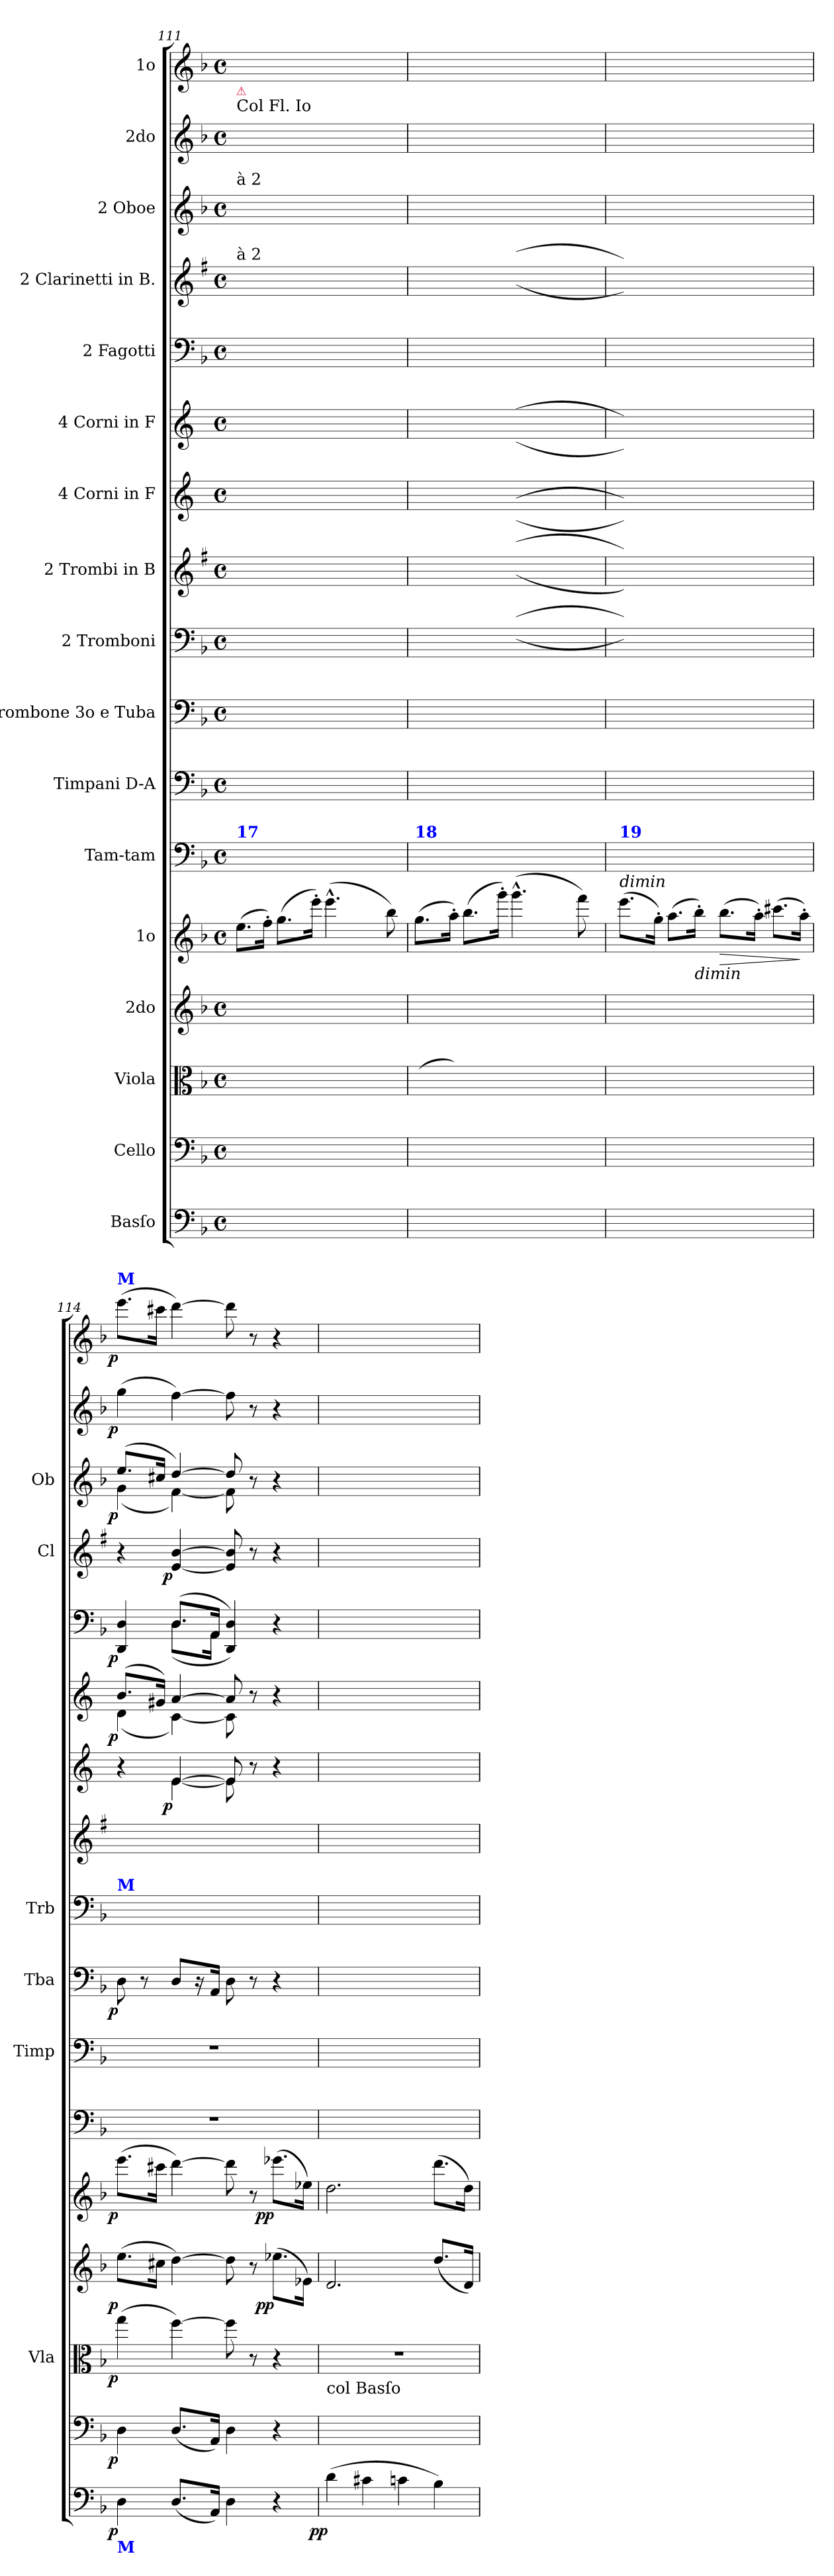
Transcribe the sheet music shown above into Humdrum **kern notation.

**kern	**dynam	**kern	**dynam	**kern	**dynam	**kern	**dynam	**kern	**dynam	**kern	**kern	**kern	**dynam	**kern	**kern	**kern	**dynam	**kern	**dynam	**kern	**dynam	**kern	**dynam	**kern	**dynam	**kern	**dynam	**kern	**dynam
*part17	*part17	*part16	*part16	*part15	*part15	*part14	*part14	*part13	*part13	*part12	*part11	*part10	*part10	*part9	*part8	*part7	*part7	*part6	*part6	*part5	*part5	*part4	*part4	*part3	*part3	*part2	*part2	*part1	*part1
*staff17	*staff17	*staff16	*staff16	*staff15	*staff15	*staff14	*staff14	*staff13	*staff13	*staff12	*staff11	*staff10	*staff10	*staff9	*staff8	*staff7	*staff7	*staff6	*staff6	*staff5	*staff5	*staff4	*staff4	*staff3	*staff3	*staff2	*staff2	*staff1	*staff1
*I"Basſo	*	*I"Cello	*	*I"Viola	*	*I"2do	*	*I"1o	*	*I"Tam-tam	*I"Timpani D-A	*I"Trombone 3o e Tuba	*	*I"2 Tromboni	*I"2 Trombi in B	*I"4 Corni in F	*	*I"4 Corni in F	*	*I"2 Fagotti	*	*I"2 Clarinetti in B.	*	*I"2 Oboe	*	*I"2do	*	*I"1o	*
*	*	*	*	*I'Vla	*	*	*	*	*	*	*I'Timp	*I'Tba	*	*I'Trb	*	*	*	*	*	*	*	*I'Cl	*	*I'Ob	*	*	*	*	*
*clefF4	*	*clefF4	*	*clefC3	*	*clefG2	*	*clefG2	*	*clefF4	*clefF4	*clefF4	*	*clefF4	*clefG2	*clefG2	*	*clefG2	*	*clefF4	*	*clefG2	*	*clefG2	*	*clefG2	*	*clefG2	*
*	*	*	*	*	*	*	*	*	*	*	*	*	*	*	*ITrd1c2	*ITrd4c7	*	*ITrd4c7	*	*	*	*ITrd1c2	*	*	*	*	*	*	*
*k[b-]	*	*k[b-]	*	*k[b-]	*	*k[b-]	*	*k[b-]	*	*k[b-]	*k[b-]	*k[b-]	*	*k[b-]	*k[b-]	*k[b-]	*	*k[b-]	*	*k[b-]	*	*k[b-]	*	*k[b-]	*	*k[b-]	*	*k[b-]	*
*d:	*	*d:	*	*d:	*	*d:	*	*d:	*	*d:	*d:	*d:	*	*d:	*d:	*d:	*	*d:	*	*d:	*	*d:	*	*d:	*	*d:	*	*d:	*
*M4/4	*	*M4/4	*	*M4/4	*	*M4/4	*	*M4/4	*	*M4/4	*M4/4	*M4/4	*	*M4/4	*M4/4	*M4/4	*	*M4/4	*	*M4/4	*	*M4/4	*	*M4/4	*	*M4/4	*	*M4/4	*
*met(c)	*	*met(c)	*	*met(c)	*	*met(c)	*	*met(c)	*	*met(c)	*met(c)	*met(c)	*	*met(c)	*met(c)	*met(c)	*	*met(c)	*	*met(c)	*	*met(c)	*	*met(c)	*	*met(c)	*	*met(c)	*
=111	=111	=111	=111	=111	=111	=111	=111	=111	=111	=111	=111	=111	=111	=111	=111	=111	=111	=111	=111	=111	=111	=111	=111	=111	=111	=111	=111	=111	=111
*	*	*	*	*	*	*	*	*	*	*	*	*^	*	*	*^	*^	*	*	*	*^	*	*	*	*	*	*	*	*	*
!	!	!	!	!	!	!	!	!	!	!	!	!	!	!	!	!	!	!	!	!	!	!	!	!	!	!	!	!	!	!LO:TX:a:t=Col Fl. Io	!	!	!
!	!	!	!	!	!	!	!	!	!	!	!	!	!	!	!	!	!	!	!	!	!	!	!	!	!	!	!	!	!	!LO:TX:a:color=crimson:t=⚠	!	!	!
!	!	!	!	!	!	!	!	!	!	!	!	!	!	!	!	!	!	!	!	!	!	!	!	!	!	!	!	!LO:TX:a:t=à 2	!	!	!	!	!
!	!	!	!	!	!	!	!	!	!	!	!	!	!	!	!	!	!	!	!	!	!	!	!	!	!	!LO:TX:a:t=à 2	!	!	!	!	!	!	!
!	!	!	!	!	!	!	!	!	!	!LO:TX:a:B:color=blue:t=17	!	!	!	!	!	!	!	!	!	!	!	!	!	!	!	!	!	!	!	!	!	!	!
4.BB-/yy	.	4.BB-/yy	.	(<8.G/Lyy	.	(<8.e/Lyy	.	(>8.ee\L	.	1ryy	1ryy	4ryy	4.BB-\yy	.	4ryy	8.e/Lyy	4ryy	4ryy	4ryy	.	8.Gyy/ 8.eyy/L	.	4.BBB-yy/ 4.BB-yy/	4ryy	.	8.e/Lyy	.	8.g/Lyy	.	8.ee\Lyy	.	8.ee\Lyy	.
.	.	.	.	16A'</Jkyy)	.	16f'</Jkyy)	.	16ff'>\Jk)	.	.	.	.	.	.	.	16f/Jkyy	.	.	.	.	16Ayy/ 16fyy/Jk	.	.	.	.	16f/Jkyy	.	16a/Jkyy	.	16ff\Jkyy	.	16ff\Jkyy	.
.	.	.	.	(>8.B-\Lyy	.	(>8.g\Lyy	.	(>8.gg\L	.	.	.	8.ryy	.	.	8.ryy	8.g/Lyy	8.ryy	8.ryy	8.ryy	.	8.B-yy/ 8.gyy/L	.	.	8ryy	.	8.g\Lyy	.	8.b-\Lyy	.	8.gg\Lyy	.	8.gg\Lyy	.
8GG/yy	.	8GG/yy	.	.	.	.	.	.	.	.	.	.	8GG\yy	.	.	.	.	.	.	.	.	.	8GG/yy	8GG\yy	.	.	.	.	.	.	.	.	.
.	.	.	.	16b-'>\Jkyy)	.	16ee'>\Jkyy)	.	16eee'>\Jk)	.	.	.	16E/yy	.	.	16B-yy\ 16eyy\	16een/Jkyy	16b-\yy	16e/yy	16e\yy	.	16B-yy/ 16eyy/Jk	.	.	.	.	16ee\Jkyy	.	16bb-\Jkyy	.	16eee\Jkyy	.	16eee\Jkyy	.
(<8.BB-/Lyy	.	(<8.BB-/Lyy	.	(>4.g^^>\yy	.	(>4.ee^^>\yy	.	(>4.eee^^>\	.	.	.	4E/yy	8.BB-\Lyy	.	4Gyy\ 4eyy\	(>4.ee/yy	(<4.g\yy	(<4.e^^>/yy	(>4.e\yy	.	4Gyy/ 4gyy/	.	8.BB-/Lyy	8.BB-\Lyy	.	(>4.ee^^>\yy	.	(>4.gg^^>\yy	.	(>4.eee^^>\yy	.	(>4.eee^^>\yy	.
16AA'</Jkyy)	.	16AA'</Jkyy)	.	.	.	.	.	.	.	.	.	.	16AA\Jkyy	.	.	.	.	.	.	.	.	.	16AA/Jkyy	16AA\Jkyy	.	.	.	.	.	.	.	.	.
4GG/yy	.	4GG/yy	.	.	.	.	.	.	.	.	.	4ryy	4GG\yy	.	4ryy	.	.	.	.	.	4ryy	.	4GG/yy	4GG\yy	.	.	.	.	.	.	.	.	.
.	.	.	.	8e\yy)	.	8b-\yy)	.	8bb-\)	.	.	.	.	.	.	.	8b-/yy)	8en\yy)	8B-/yy)	8B-\yy)	.	.	.	.	.	.	8b-\yy)	.	8ee\yy)	.	8bb-\yy)	.	8bb-\yy)	.
*	*	*	*	*	*	*	*	*	*	*	*	*v	*v	*	*	*	*	*	*	*	*	*	*v	*v	*	*	*	*	*	*	*	*	*
=112	=112	=112	=112	=112	=112	=112	=112	=112	=112	=112	=112	=112	=112	=112	=112	=112	=112	=112	=112	=112	=112	=112	=112	=112	=112	=112	=112	=112	=112	=112	=112
!	!	!	!	!	!	!	!	!	!	!LO:TX:a:B:color=blue:t=18	!	!	!	!	!	!	!	!	!	!	!	!	!	!	!	!	!	!	!	!	!
*	*	*	*	*	*	*	*	*	*	*	*	*	*	*	*v	*v	*	*	*	*	*	*	*	*	*	*	*	*	*	*	*
*	*	*	*	*	*	*	*	*	*	*	*	*	*	*	*	*v	*v	*	*	*	*	*	*	*	*	*	*	*	*	*
4.E\yy	.	4.E\yy	.	(>8.B-yy\ 8.dyy\L	.	(<8.g/Lyy	.	(>8.gg\L	.	1ryy	1ryy	4.EEyy/ 4.Eyy/	.	8B-yy\ 8dyy\	8.g/Lyy	8Gyy/ 8B-yy/	.	8dyy\ 8gyy\	.	4.EEyy/ 4.Eyy/	.	8.g/Lyy	.	8.b-yy\ 8.ddyy\L	.	8.gg\Lyy	.	8.gg\Lyy	.
.	.	.	.	.	.	.	.	.	.	.	.	.	.	8ryy	.	8ryy	.	8ryy	.	.	.	.	.	.	.	.	.	.	.
.	.	.	.	16f'>\Jkyy)	.	16a'</Jkyy)	.	16aa'>\Jk)	.	.	.	.	.	.	16fyy/ 16ayy/Jk	.	.	.	.	.	.	16fyy/ 16ayy/Jk	.	16ff\Jkyy	.	16aa\Jkyy	.	16aa\Jkyy	.
.	.	.	.	(>8.g\Lyy	.	(>8.b-\Lyy	.	(>8.bb-\L	.	.	.	.	.	8.ryy	8.gyy\ 8.b-yy\L	8.ryy	.	8.ryy	.	.	.	8.gyy\ 8.b-yy\L	.	8.gg\Lyy	.	8.bb-\Lyy	.	8.bb-\Lyy	.
8D\yy	.	8D\yy	.	.	.	.	.	.	.	.	.	8DDyy/ 8Dyy/	.	.	.	.	.	.	.	8DDyy/ 8Dyy/	.	.	.	.	.	.	.	.	.
.	.	.	.	16b-'>\Jkyy)	.	16gg'>\Jkyy)	.	16ggg'>\Jk)	.	.	.	.	.	16Gyy\ 16B-yy\	16b-yy\ 16ggyy\Jk	16Gyy/ 16B-yy/	.	16B-yy/ 16gyy/	.	.	.	16b-yy\ 16ggyy\Jk	.	16bb-\Jkyy	.	16ggg\Jkyy	.	16ggg\Jkyy	.
(>8.E\Lyy	.	(>8.E\Lyy	.	(>4.b-^^>\yy	.	(>4.gg^^>\yy	.	(>4.ggg^^>\	.	.	.	8.EEyy/ 8.Eyy/L	.	(>(<4.Gyy\ 4.B-yy\	(>(<4.b-yy^^>\ 4.ggyy^^>\	(>(<4.Gyy^^>/ 4.B-yy^^>/	.	(>(<4.B-yy^^>/ 4.gyy^^>/	.	8.EEyy/ 8.Eyy/L	.	(>(<4.b-yy^^>\ 4.ggyy^^>\	.	(>4.bb-^^>\yy	.	(>4.ggg^^>\yy	.	(>4.ggg^^>\yy	.
16D'>\Jkyy)	.	16D'>\Jkyy)	.	.	.	.	.	.	.	.	.	16DDyy/ 16Dyy/Jk	.	.	.	.	.	.	.	16DDyy/ 16Dyy/Jk	.	.	.	.	.	.	.	.	.
(<8.C#X/Lyy	.	(<8.C#X/Lyy	.	.	.	.	.	.	.	.	.	8.CC#Xyy/ 8.C#Xyy/L	.	.	.	.	.	.	.	8.CC#Xyy/ 8.C#Xyy/L	.	.	.	.	.	.	.	.	.
.	.	.	.	8a\yy)	.	8ff\yy)	.	8fff\)	.	.	.	.	.	8Fyy\ 8dyy\	8ayy\ 8ffyy\	8Fyy/ 8dyy/	.	8Ayy/ 8fyy/	.	.	.	8ayy\ 8ffyy\	.	8aa\yy	.	8fff\yy	.	8fff\yy	.
16D#X/Jkyy)	.	16D#X/Jkyy)	.	.	.	.	.	.	.	.	.	16DDyy/ 16Dyy/Jk	.	.	.	.	.	.	.	16DDyy/ 16Dyy/Jk	.	.	.	.	.	.	.	.	.
=113	=113	=113	=113	=113	=113	=113	=113	=113	=113	=113	=113	=113	=113	=113	=113	=113	=113	=113	=113	=113	=113	=113	=113	=113	=113	=113	=113	=113	=113
*	*	*	*	*	*	*	*	*	*	*	*	*	*	*	*	*	*	*	*	*^	*	*	*	*	*	*	*	*	*
!	!	!	!	!	!	!	!	!	!	!LO:TX:a:B:color=blue:t=19	!	!	!	!	!	!	!	!	!	!	!	!	!	!	!	!	!	!	!	!
!	!	!	!	!	!	!	!	!LO:TX:i:t=dimin	!	!	!	!	!	!	!	!	!	!	!	!	!	!	!	!	!	!	!	!	!	!
4E\yy	.	4E\yy	.	8gyy\ 8b-yy\	.	(>8.ee\Lyy	.	(>8.eee\L	.	1ryy	2ryy	4EEyy/ 4Eyy/	.	8Gyy\ 8B-yy\))	8enyy\ 8eenyy\))	8Gyy/ 8B-yy/))	.	8Gyy/ 8eyy/))	.	4EEyy/ 4Eyy/	4ryy	.	8gyy\ 8eeyy\))	.	8ggyy\ 8bb-yy\)	.	8eee\yy)	.	8eee\yy)	.
.	.	.	.	8ryy	.	.	.	.	.	.	.	.	.	8ryy	8ryy	8ryy	.	8ryy	.	.	.	.	8ryy	.	8ryy	.	8ryy	.	8ryy	.
.	.	.	.	.	.	16g'>\Jkyy)	.	16gg'>\Jk)	.	.	.	.	.	.	.	.	.	.	.	.	.	.	.	.	.	.	.	.	.	.
8.ryy	.	8.ryy	.	8.ryy	.	(<8.a/Lyy	.	(>8.aa\L	.	.	.	4ryy	.	4ryy	4ryy	4ryy	.	8.ryy	.	8.ryy	8.ryy	.	4ryy	.	4ryy	.	4ryy	.	4ryy	.
!	!	!	!	!	!	!LO:TX:i:t=dimin	!	!	!	!	!	!	!	!	!	!	!	!	!	!	!	!	!	!	!	!	!	!	!	!
16GG/yy	.	16GG/yy	.	16dd\yy	.	16b-'</Jkyy)	.	16bb-'>\Jk)	.	.	.	.	.	.	.	.	.	16B-yy/ 16dyy/	.	16GG/yy	16GG\yy	.	.	.	.	.	.	.	.	.
!	!	!	!	!	!	!	!	!	!LO:HP:b	!	!	!	!	!	!	!	!	!	!	!	!	!	!	!	!	!	!	!	!	!
4AA/yy	.	4AA/yy	.	8cc#X\yy	.	(<8.b-/Lyy	.	(>8.bb-\L	>	.	8AA/yy	2ryy	.	2ryy	2ryy	2ryy	.	8B-yy/ 8c#Xyy/	.	4AA/yy	4AA\yy	.	8gyy\ 8eeyy\	.	8b-yy\ 8cc#Xyy\	.	8bb-\yy	.	8ccc#X\yy	.
.	.	.	.	8ryy	.	.	.	.	.	.	8ryy	.	.	.	.	.	.	8ryy	.	.	.	.	8ryy	.	8ryy	.	8ryy	.	8ryy	.
.	.	.	.	.	.	16a'</Jkyy)	.	16aa'>\Jk)	.	.	.	.	.	.	.	.	.	.	.	.	.	.	.	.	.	.	.	.	.	.
4ryy	.	4ryy	.	4ryy	.	(<8.cc#X/Lyy	.	(>8.ccc#X\L	.	.	4ryy	.	.	.	.	.	.	4ryy	.	4ryy	4ryy	.	4ryy	.	4ryy	.	4ryy	.	4ryy	.
.	.	.	.	.	.	16a'</Jkyy)	.	16aa'>\Jk)	]	.	.	.	.	.	.	.	.	.	.	.	.	.	.	.	.	.	.	.	.	.
=114	=114	=114	=114	=114	=114	=114	=114	=114	=114	=114	=114	=114	=114	=114	=114	=114	=114	=114	=114	=114	=114	=114	=114	=114	=114	=114	=114	=114	=114	=114
*	*	*	*	*	*	*	*	*	*	*	*	*	*	*	*	*^	*	*^	*	*	*	*	*	*	*^	*	*	*	*	*
!	!	!	!	!	!	!	!	!	!	!	!	!	!	!	!	!	!	!	!	!	!	!	!	!	!	!	!	!	!	!	!	!LO:TX:a:B:color=blue:t=M	!
!	!	!	!	!	!	!	!	!	!	!	!	!	!	!LO:TX:a:B:color=blue:t=M	!	!	!	!	!	!	!	!	!	!	!	!	!	!	!	!	!	!	!
!LO:TX:b:B:color=blue:t=M	!	!	!	!	!	!	!	!	!	!	!	!	!	!	!	!	!	!	!	!	!	!	!	!	!	!	!	!	!	!	!	!	!
!	!LO:DY:rj	!	!LO:DY:rj	!	!LO:DY:rj	!	!LO:DY:rj	!	!LO:DY:rj	!	!	!	!LO:DY:rj	!	!	!	!	!	!	!	!LO:DY:rj	!	!	!LO:DY:rj	!	!	!	!	!LO:DY:rj	!	!LO:DY:rj	!	!LO:DY:rj
4D\	p	4D\	p	(>4gg\	p	(>8.ee\L	p	(>8.eee\L	p	1r	1r	8D\	p	1ryy	1ryy	4r	4ryy	.	(>8.eL	(<4G	p	4DD/ 4D/	4ryy	p	4r	.	(>8.ee/L	(<4g\	p	(>4gg\	p	(>8.eee\L	p
.	.	.	.	.	.	.	.	.	.	.	.	8r	.	.	.	.	.	.	.	.	.	.	.	.	.	.	.	.	.	.	.	.	.
.	.	.	.	.	.	16cc#X\Jk	.	16ccc#X\Jk	.	.	.	.	.	.	.	.	.	.	16c#XJk)	.	.	.	.	.	.	.	16cc#X/Jk	.	.	.	.	16ccc#X\Jk	.
!	!	!	!	!	!	!	!	!	!	!	!	!	!	!	!	!	!	!LO:DY:rj	!	!	!	!	!	!	!	!LO:DY:rj	!	!	!	!	!	!	!
(<8.D/L	.	(<8.D/L	.	[4ff\)	.	[4dd\)	.	[4ddd\)	.	.	.	8D/L	.	.	.	[4A/	[4A\	p	[4d	[4F\)	.	(>8.D/L	(<8.D\L	.	[4d/ [4a/	p	[4dd/)	[4f\)	.	[4ff\)	.	[4ddd\)	.
.	.	.	.	.	.	.	.	.	.	.	.	16r	.	.	.	.	.	.	.	.	.	.	.	.	.	.	.	.	.	.	.	.	.
16AA/Jk)	.	16AA/Jk)	.	.	.	.	.	.	.	.	.	16AA/Jk	.	.	.	.	.	.	.	.	.	16AA/Jk	16AA\Jk	.	.	.	.	.	.	.	.	.	.
4D\	.	4D\	.	8ff\]	.	8dd\]	.	8ddd\]	.	.	.	8D\	.	.	.	8A/]	8A\]	.	8d]	8F\]	.	4DD/ 4D/))	2ryy	.	8d]/ 8a]/	.	8dd/]	8f\]	.	8ff\]	.	8ddd\]	.
.	.	.	.	8r	.	8r	.	8r	.	.	.	8r	.	.	.	8r	8ryy	.	8r	8ryy	.	.	.	.	8r	.	8r	8ryy	.	8r	.	8r	.
!	!	!	!	!	!	!	!LO:DY:rj	!	!LO:DY:rj	!	!	!	!	!	!	!	!	!	!	!	!	!	!	!	!	!	!	!	!	!	!	!	!
4r	.	4r	.	4r	.	(>8.ee-X\L	pp	(>8.eee-X\L	pp	.	.	4r	.	.	.	4r	4ryy	.	4r	4ryy	.	4r	.	.	4r	.	4r	4ryy	.	4r	.	4r	.
.	.	.	.	.	.	16e-X\Jk)	.	16ee-X\Jk)	.	.	.	.	.	.	.	.	.	.	.	.	.	.	.	.	.	.	.	.	.	.	.	.	.
*	*	*	*	*	*	*	*	*	*	*	*	*	*	*	*	*v	*v	*	*	*	*	*v	*v	*	*	*	*v	*v	*	*	*	*	*
*	*	*	*	*	*	*	*	*	*	*	*	*	*	*	*	*	*	*v	*v	*	*	*	*	*	*	*	*	*	*	*
=115	=115	=115	=115	=115	=115	=115	=115	=115	=115	=115	=115	=115	=115	=115	=115	=115	=115	=115	=115	=115	=115	=115	=115	=115	=115	=115	=115	=115	=115
!	!	!LO:TX:a:t=col Basſo	!	!	!	!	!	!	!	!	!	!	!	!	!	!	!	!	!	!	!	!	!	!	!	!	!	!	!
!	!LO:DY:rj	!	!	!	!	!	!	!	!	!	!	!	!	!	!	!	!	!	!	!	!	!	!	!	!	!	!	!	!
(>4d\	pp	(>4d\yy	.	1r	.	2.d/	.	2.dd\	.	1ryy	1ryy	1ryy	.	1ryy	1ryy	1ryy	.	1ryy	.	1ryy	.	1ryy	.	1ryy	.	1ryy	.	1ryy	.
4c#X\	.	4c#X\yy	.	.	.	.	.	.	.	.	.	.	.	.	.	.	.	.	.	.	.	.	.	.	.	.	.	.	.
4cn\	.	4cn\yy	.	.	.	.	.	.	.	.	.	.	.	.	.	.	.	.	.	.	.	.	.	.	.	.	.	.	.
4B-\)	.	4B-\yy)	.	.	.	(<8.dd/L	.	(>8.ddd\L	.	.	.	.	.	.	.	.	.	.	.	.	.	.	.	.	.	.	.	.	.
.	.	.	.	.	.	16d/Jk)	.	16dd\Jk)	.	.	.	.	.	.	.	.	.	.	.	.	.	.	.	.	.	.	.	.	.
=	=	=	=	=	=	=	=	=	=	=	=	=	=	=	=	=	=	=	=	=	=	=	=	=	=	=	=	=	=
*-	*-	*-	*-	*-	*-	*-	*-	*-	*-	*-	*-	*-	*-	*-	*-	*-	*-	*-	*-	*-	*-	*-	*-	*-	*-	*-	*-	*-	*-
